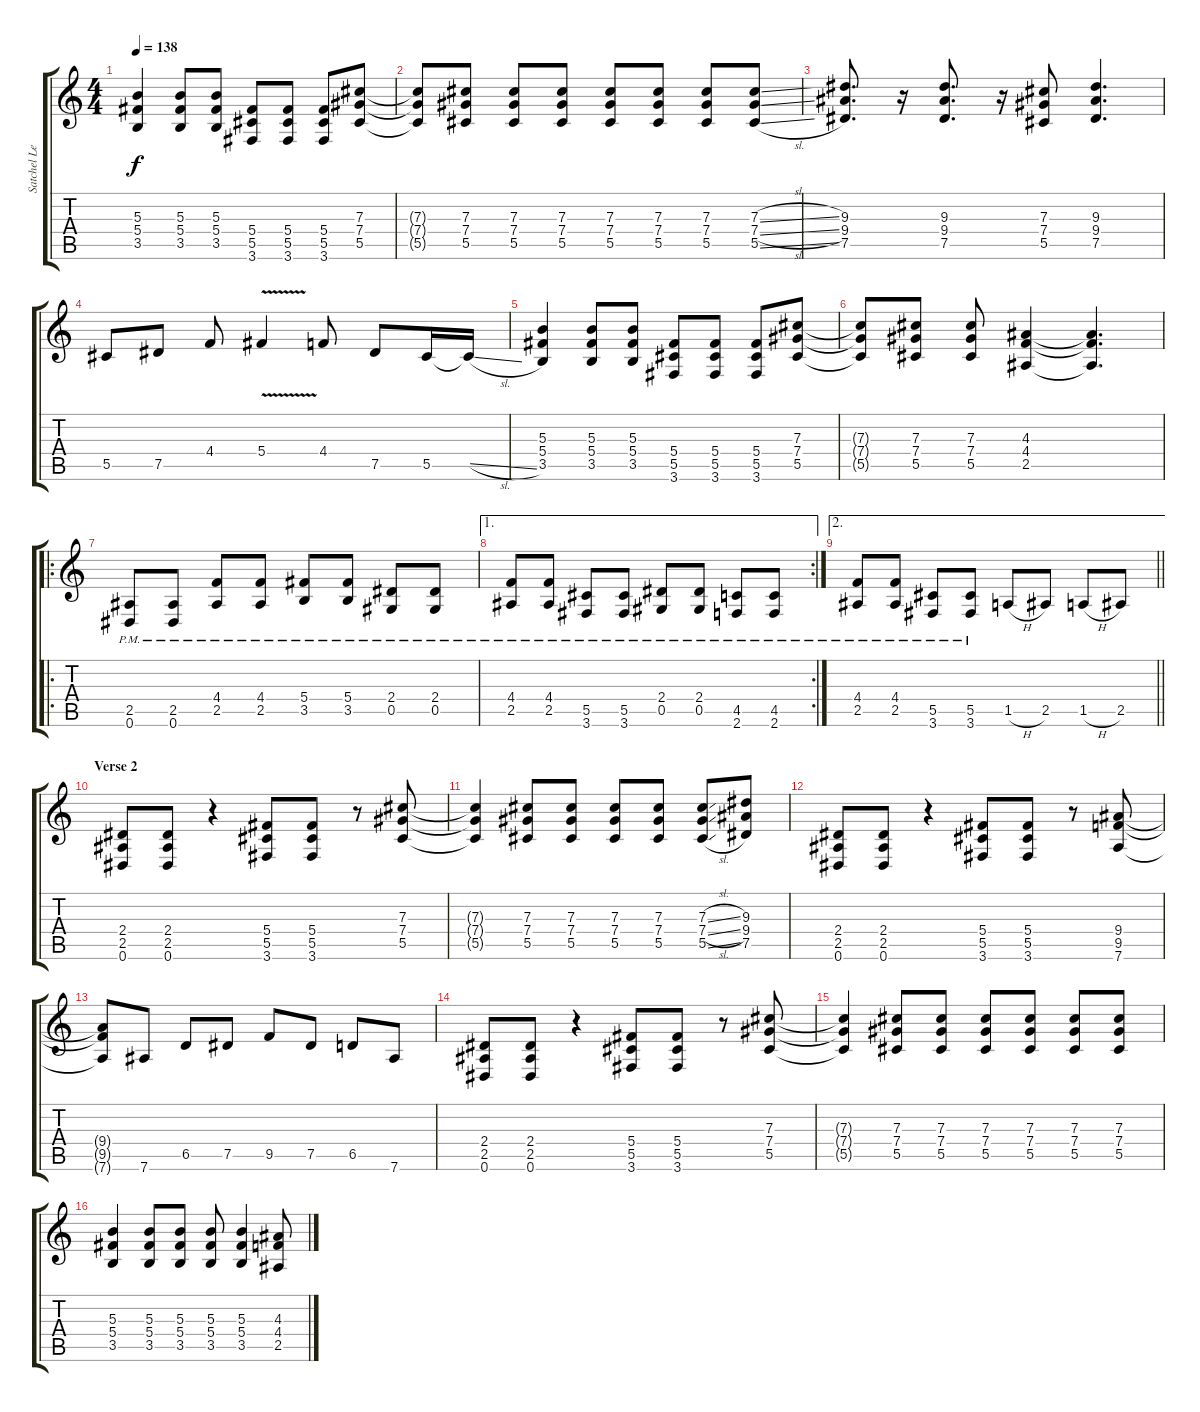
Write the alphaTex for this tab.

\track ("Satchel Lead" "Satchel Le") {instrument distortionguitar}
\staff {score tabs}
\tuning (Eb4 Bb3 Gb3 Db3 Ab2 Eb2) {hide}
\ts (4 4)
\tempo 138
\clef g2
\ks c
(5.3 5.4 3.5).4{dy f} (5.3 5.4 3.5).8 (5.3 5.4 3.5).8 (5.4 5.5 3.6).8 (5.4 5.5 3.6).8 (5.4 5.5 3.6).8 (7.3 7.4 5.5).8 |
(7.3{t} 7.4{t} 5.5{t}).8 (7.3 7.4 5.5).8 (7.3 7.4 5.5).8 (7.3 7.4 5.5).8 (7.3 7.4 5.5).8 (7.3 7.4 5.5).8 (7.3 7.4 5.5).8 (7.3{sl} 7.4{sl} 5.5{sl}).8 |
(9.3 9.4 7.5).8{d} r.16 (9.3 9.4 7.5).8{d} r.16 (7.3 7.4 5.5).8 (9.3 9.4 7.5).4{d} |
5.5.8 7.5.8 4.4.8 5.4{v}.4 4.4.8 7.5.8 5.5.16 5.5{sl t}.16 |
(5.3 5.4 3.5).4 (5.3 5.4 3.5).8 (5.3 5.4 3.5).8 (5.4 5.5 3.6).8 (5.4 5.5 3.6).8 (5.4 5.5 3.6).8 (7.3 7.4 5.5).8 |
(7.3{t} 7.4{t} 5.5{t}).8 (7.3 7.4 5.5).8 (7.3 7.4 5.5).8 (4.3 4.4 2.5).4 (4.3{t} 4.4{t} 2.5{t}).4{d} |
\ro
(2.5{pm} 0.6{pm}).8 (2.5{pm} 0.6{pm}).8 (4.4{pm} 2.5{pm}).8 (4.4{pm} 2.5{pm}).8 (5.4{pm} 3.5{pm}).8 (5.4{pm} 3.5{pm}).8 (2.4{pm} 0.5{pm}).8 (2.4{pm} 0.5{pm}).8 |
\ae 1
\rc 2
(4.4{pm} 2.5{pm}).8 (4.4{pm} 2.5{pm}).8 (5.5{pm} 3.6{pm}).8 (5.5{pm} 3.6{pm}).8 (2.4{pm} 0.5{pm}).8 (2.4{pm} 0.5{pm}).8 (4.5{pm} 2.6{pm}).8 (4.5{pm} 2.6{pm}).8 |
\ae 2
\barLineRight lightlight
(4.4{pm} 2.5{pm}).8 (4.4{pm} 2.5{pm}).8 (5.5{pm} 3.6{pm}).8 (5.5{pm} 3.6{pm}).8 1.5{h}.8 2.5.8 1.5{h}.8 2.5.8 |
\section ("" "Verse 2")
(2.4 2.5 0.6).8 (2.4 2.5 0.6).8 r.4 (5.4 5.5 3.6).8 (5.4 5.5 3.6).8 r.8 (7.3 7.4 5.5).8 |
(7.3{t} 7.4{t} 5.5{t}).4 (7.3 7.4 5.5).8 (7.3 7.4 5.5).8 (7.3 7.4 5.5).8 (7.3 7.4 5.5).8 (7.3{sl} 7.4{sl} 5.5{sl}).8 (9.3 9.4 7.5).8 |
(2.4 2.5 0.6).8 (2.4 2.5 0.6).8 r.4 (5.4 5.5 3.6).8 (5.4 5.5 3.6).8 r.8 (9.4 9.5 7.6).8 |
(9.4{t} 9.5{t} 7.6{t}).8 7.6.8 6.5.8 7.5.8 9.5.8 7.5.8 6.5.8 7.6.8 |
(2.4 2.5 0.6).8 (2.4 2.5 0.6).8 r.4 (5.4 5.5 3.6).8 (5.4 5.5 3.6).8 r.8 (7.3 7.4 5.5).8 |
(7.3{t} 7.4{t} 5.5{t}).4 (7.3 7.4 5.5).8 (7.3 7.4 5.5).8 (7.3 7.4 5.5).8 (7.3 7.4 5.5).8 (7.3 7.4 5.5).8 (7.3 7.4 5.5).8 |
(5.3 5.4 3.5).4 (5.3 5.4 3.5).8 (5.3 5.4 3.5).8 (5.3 5.4 3.5).8 (5.3 5.4 3.5).4 (4.3 4.4 2.5).8
